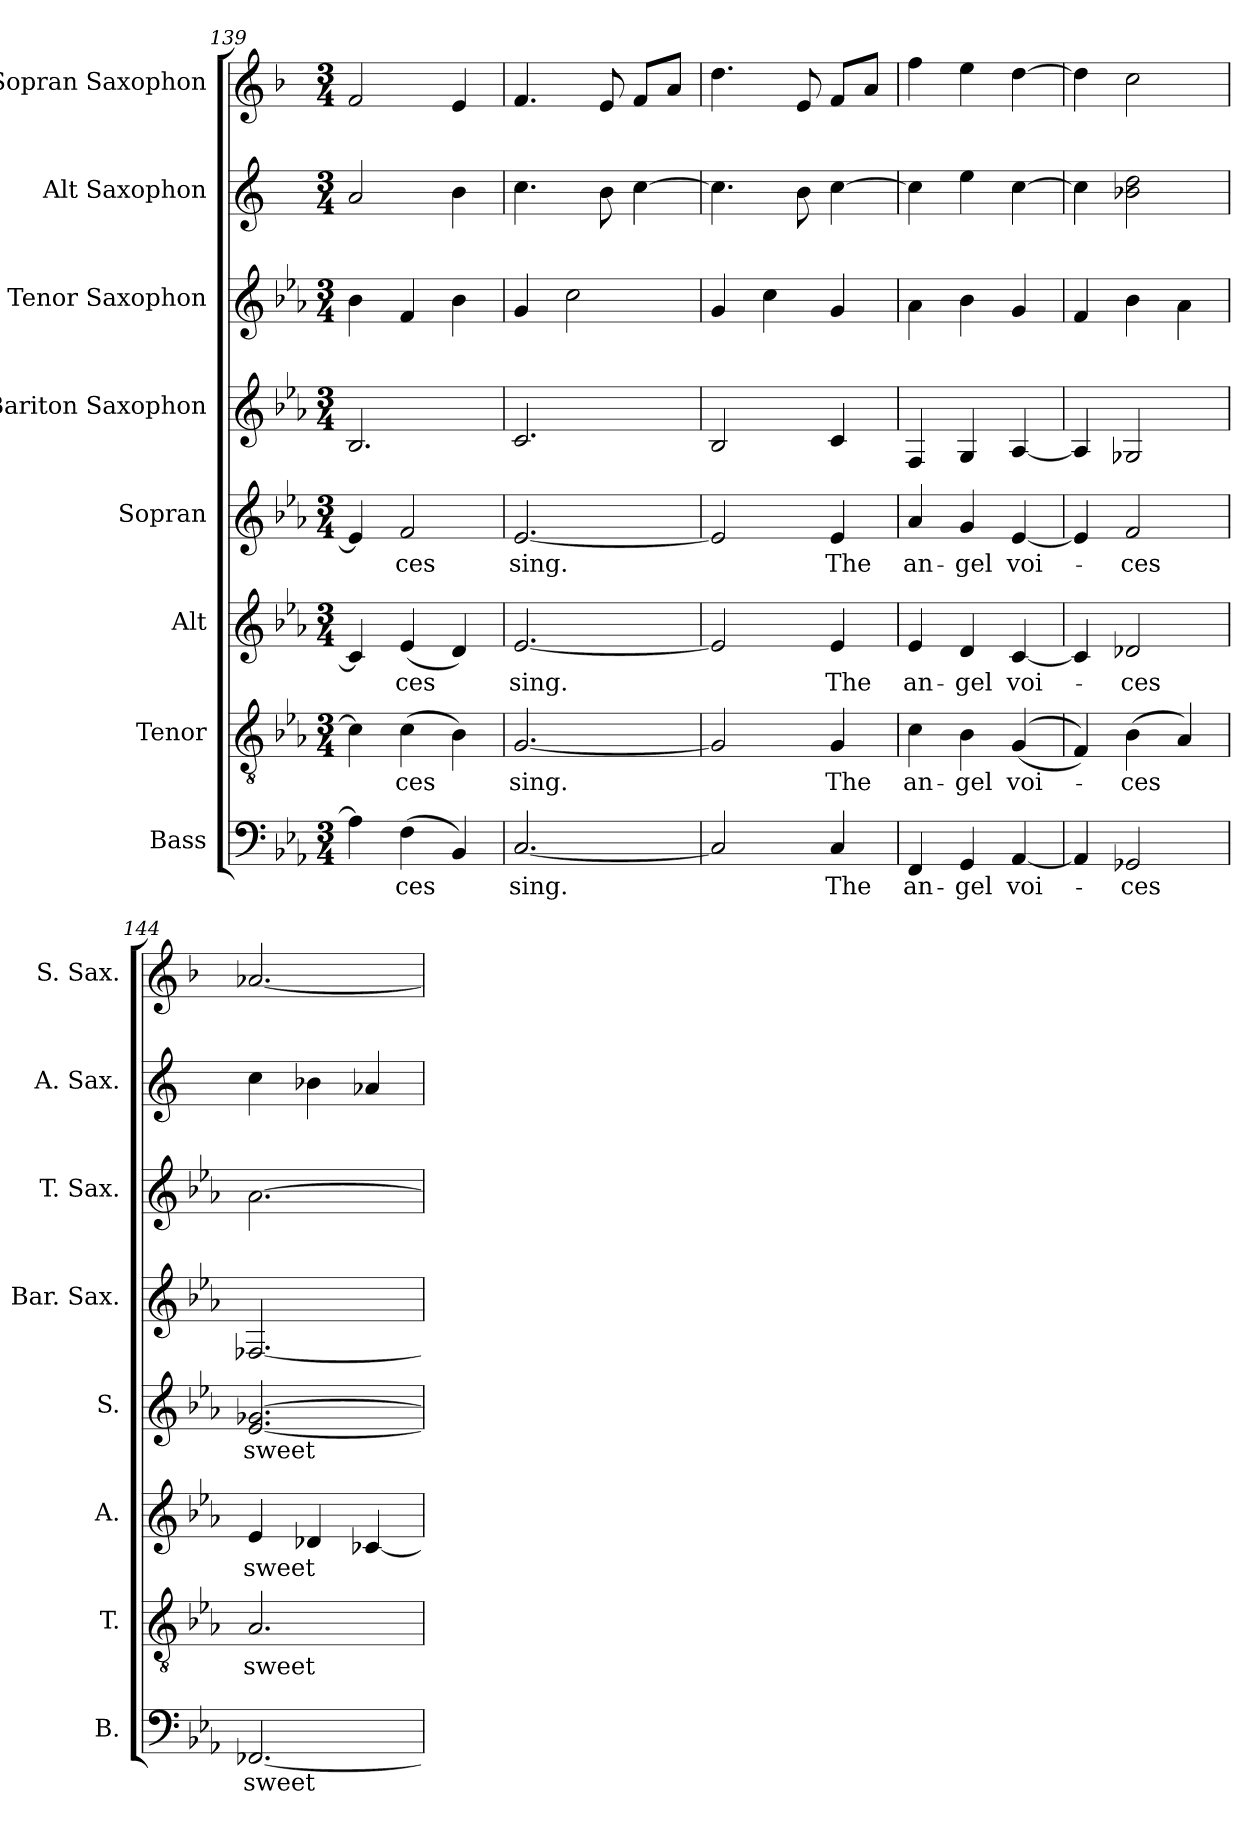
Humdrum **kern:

**kern	**text	**kern	**text	**kern	**text	**kern	**text	**kern	**kern	**kern	**kern
*part8	*part8	*part7	*part7	*part6	*part6	*part5	*part5	*part4	*part3	*part2	*part1
*staff8	*staff8	*staff7	*staff7	*staff6	*staff6	*staff5	*staff5	*staff4	*staff3	*staff2	*staff1
*I"Bass	*	*I"Tenor	*	*I"Alt	*	*I"Sopran	*	*I"Bariton Saxophon	*I"Tenor Saxophon	*I"Alt Saxophon	*I"Sopran Saxophon
*I'B.	*	*I'T.	*	*I'A.	*	*I'S.	*	*I'Bar. Sax.	*I'T. Sax.	*I'A. Sax.	*I'S. Sax.
*clefF4	*	*clefGv2	*	*clefG2	*	*clefG2	*	*clefG2	*clefG2	*clefG2	*clefG2
*	*	*	*	*	*	*	*	*ITrd12c21	*ITrd8c14	*ITrd5c9	*ITrd1c2
*k[b-e-a-]	*	*k[b-e-a-]	*	*k[b-e-a-]	*	*k[b-e-a-]	*	*k[b-e-a-]	*k[b-e-a-]	*k[b-e-a-]	*k[b-e-a-]
*M3/4	*	*M3/4	*	*M3/4	*	*M3/4	*	*M3/4	*M3/4	*M3/4	*M3/4
=139	=139	=139	=139	=139	=139	=139	=139	=139	=139	=139	=139
4A-\]	.	4c\]	.	4c/]	.	4e-/]	.	2.BB-/	4B-\	2c/	2e-/
!	!LO:LY:b	!	!LO:LY:b	!	!LO:LY:b	!	!LO:LY:b	!	!	!	!
(>4F\	-ces	(>4c\	-ces	(<4e-/	-ces	2f/	-ces	.	4F/	.	.
4BB-/)	.	4B-\)	.	4d/)	.	.	.	.	4B-\	4d\	4d/
=140	=140	=140	=140	=140	=140	=140	=140	=140	=140	=140	=140
!	!LO:LY:b	!	!LO:LY:b	!	!LO:LY:b	!	!LO:LY:b	!	!	!	!
[2.C/	sing.	[2.G/	sing.	[2.e-/	sing.	[2.e-/	sing.	2.C/	4G/	4.e-\	4.e-/
.	.	.	.	.	.	.	.	.	2c\	.	.
.	.	.	.	.	.	.	.	.	.	8d\	8d/
.	.	.	.	.	.	.	.	.	.	[4e-\	8e-/L
.	.	.	.	.	.	.	.	.	.	.	8g/J
=141	=141	=141	=141	=141	=141	=141	=141	=141	=141	=141	=141
2C/]	.	2G/]	.	2e-/]	.	2e-/]	.	2BB-/	4G/	4.e-\]	4.cc\
.	.	.	.	.	.	.	.	.	4c\	.	.
.	.	.	.	.	.	.	.	.	.	8d\	8d/
!	!LO:LY:b	!	!LO:LY:b	!	!LO:LY:b	!	!LO:LY:b	!	!	!	!
4C/	The	4G/	The	4e-/	The	4e-/	The	4C/	4G/	[4e-\	8e-/L
.	.	.	.	.	.	.	.	.	.	.	8g/J
=142	=142	=142	=142	=142	=142	=142	=142	=142	=142	=142	=142
!	!LO:LY:b	!	!LO:LY:b	!	!LO:LY:b	!	!LO:LY:b	!	!	!	!
4FF/	an-	4c\	an-	4e-/	an-	4a-/	an-	4FF/	4A-\	4e-\]	4ee-\
!	!LO:LY:b	!	!LO:LY:b	!	!LO:LY:b	!	!LO:LY:b	!	!	!	!
4GG/	-gel	4B-\	-gel	4d/	-gel	4g/	-gel	4GG/	4B-\	4g\	4dd\
!	!LO:LY:b	!	!LO:LY:b	!	!LO:LY:b	!	!LO:LY:b	!	!	!	!
[4AA-/	voi-	(<(<4G/	voi-	[4c/	voi-	[4e-/	voi-	[4AA-/	4G/	[4e-\	[4cc\
=143	=143	=143	=143	=143	=143	=143	=143	=143	=143	=143	=143
4AA-/]	.	4F/))	.	4c/]	.	4e-/]	.	4AA-/]	4F/	4e-\]	4cc\]
!	!LO:LY:b	!	!LO:LY:b	!	!LO:LY:b	!	!LO:LY:b	!	!	!	!
2GG-X/	-ces	(>4B-\	-ces	2d-X/	-ces	2f/	-ces	2GG-X/	4B-\	2d-X\ 2f\	2b-\
.	.	4A-/)	.	.	.	.	.	.	4A-\	.	.
=144	=144	=144	=144	=144	=144	=144	=144	=144	=144	=144	=144
!	!LO:LY:b	!	!LO:LY:b	!	!LO:LY:b	!	!LO:LY:b	!	!	!	!
[2.FF-X/	sweet-	2.A-/	sweet-	4e-/	sweet	[2.e-/ [2.g-X/	sweet-	[2.FF-X/	[2.A-\	4e-\	[2.g-X/
.	.	.	.	4d-X/	.	.	.	.	.	4d-X\	.
.	.	.	.	[4c-X/	.	.	.	.	.	4c-X/	.
=	=	=	=	=	=	=	=	=	=	=	=
*-	*-	*-	*-	*-	*-	*-	*-	*-	*-	*-	*-
